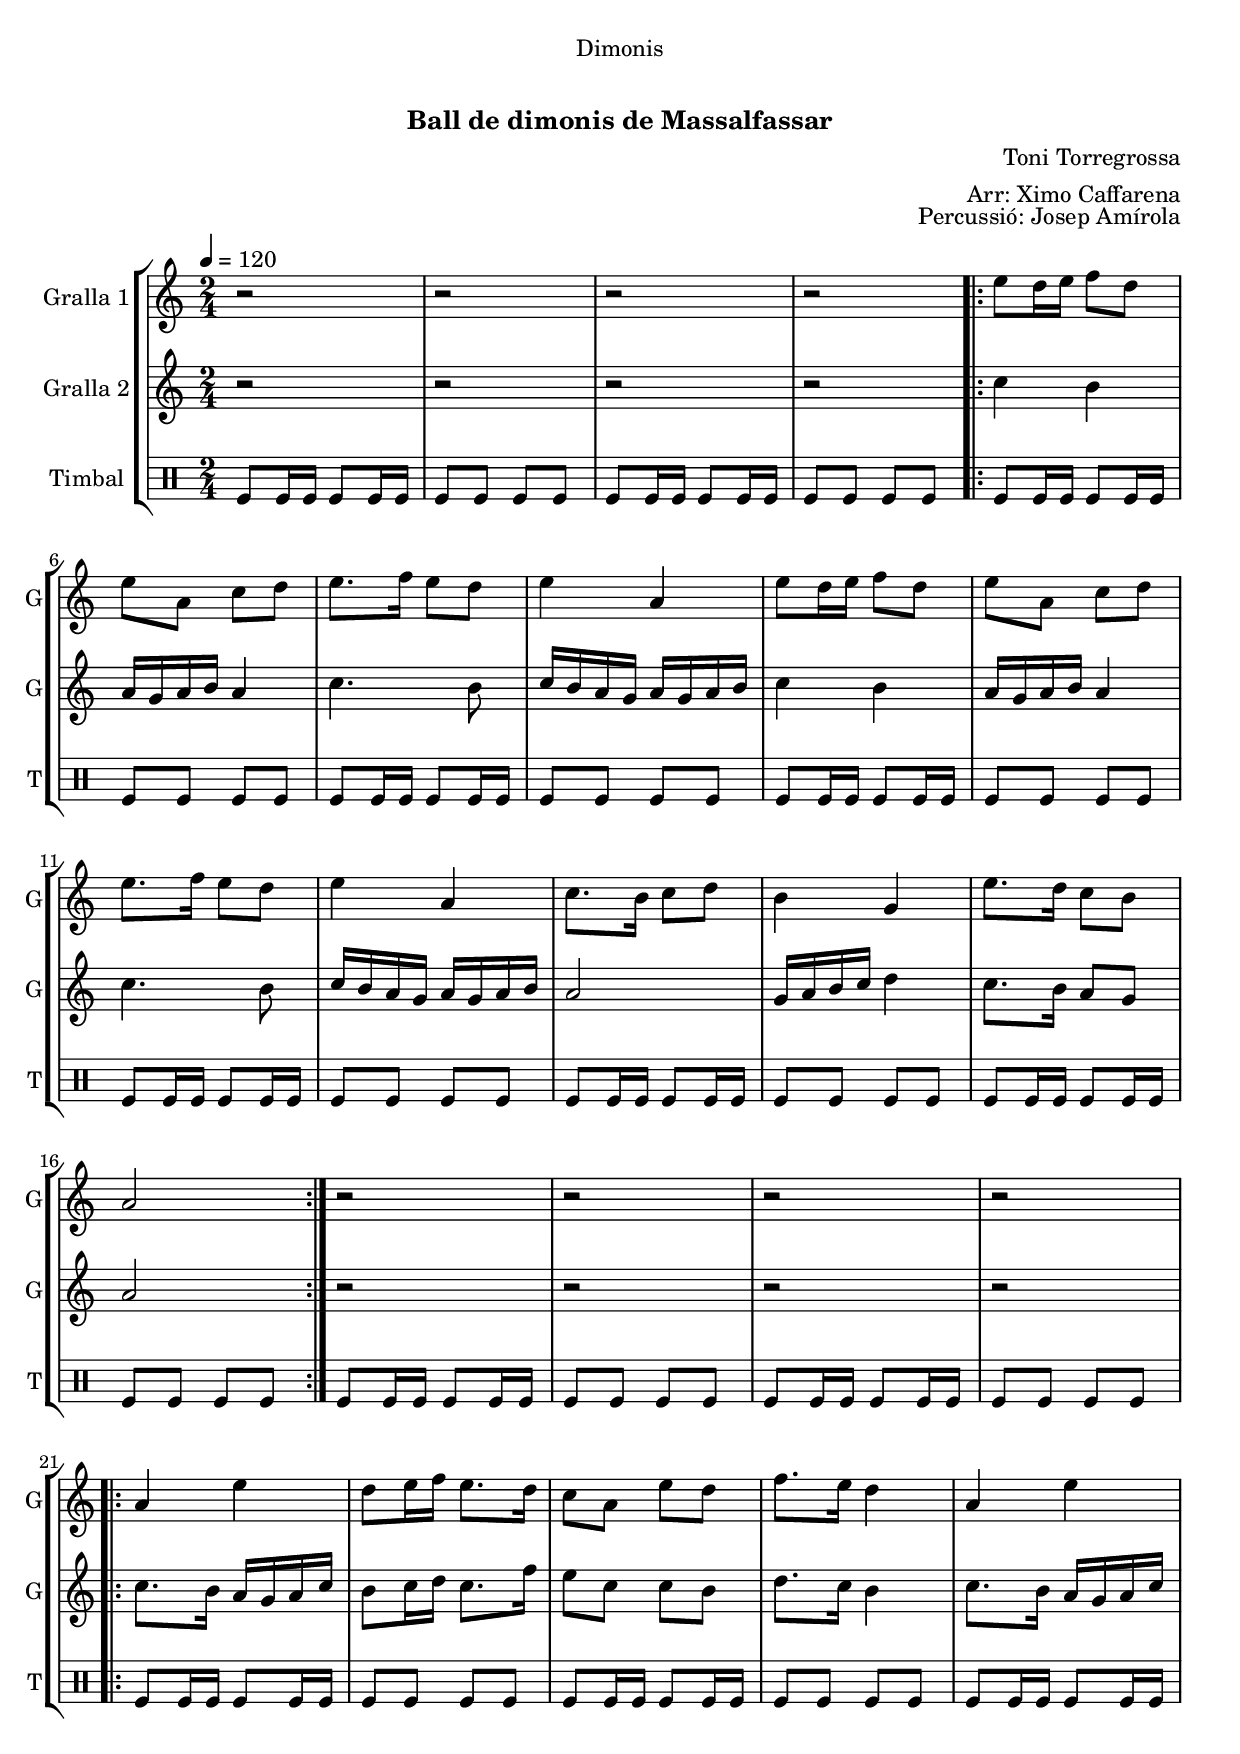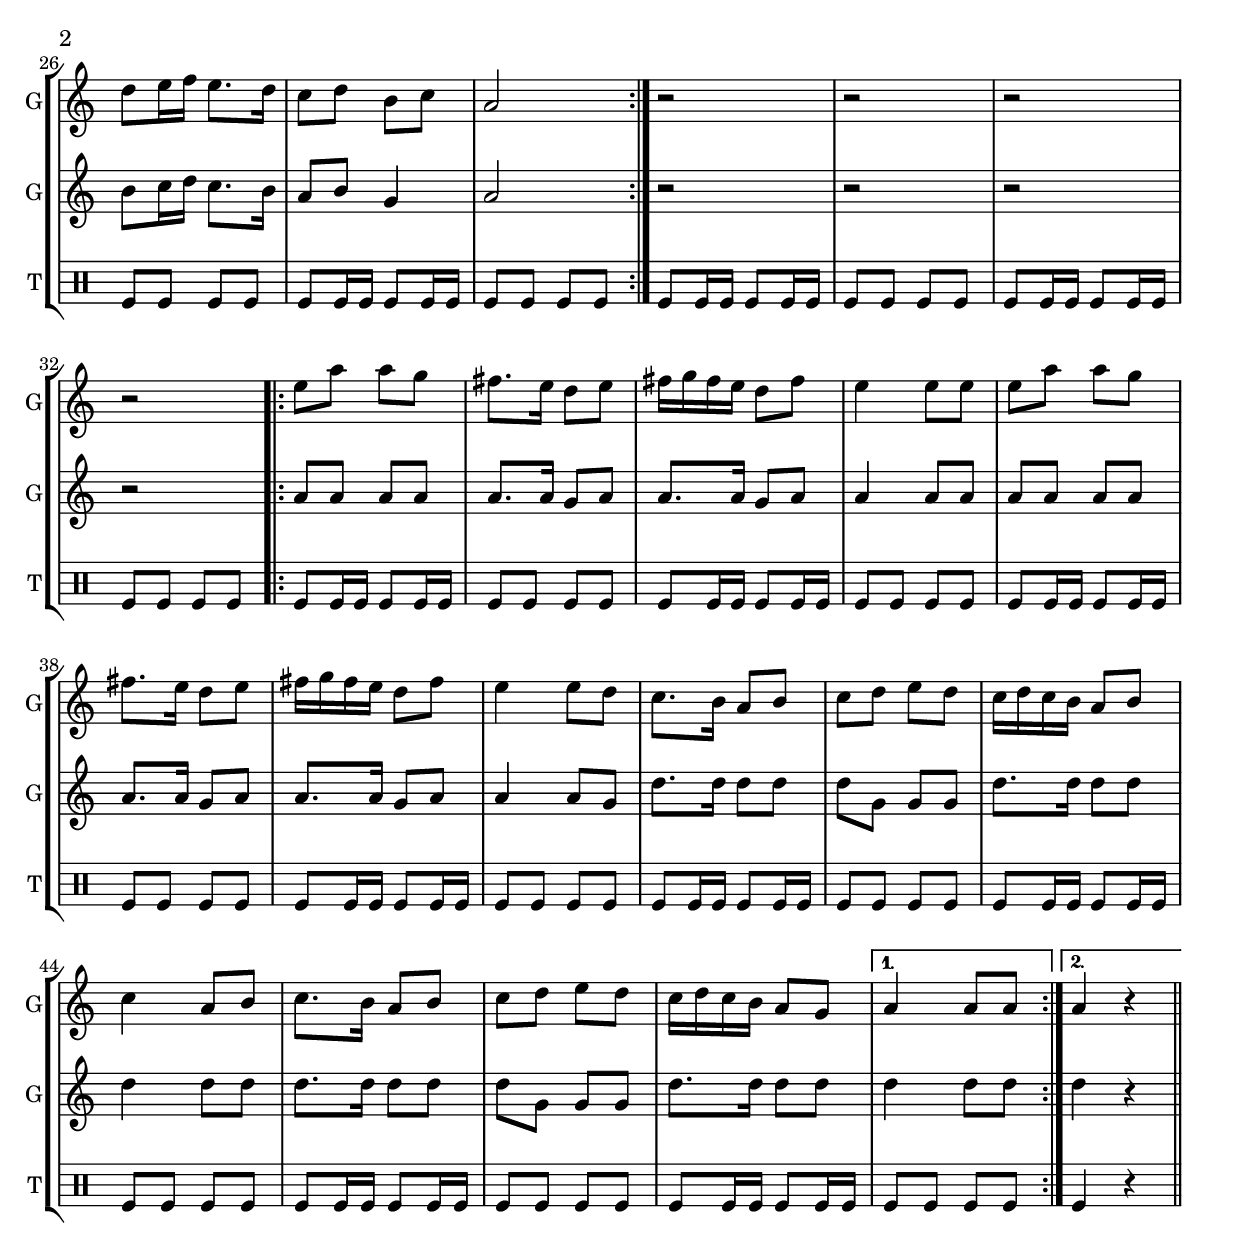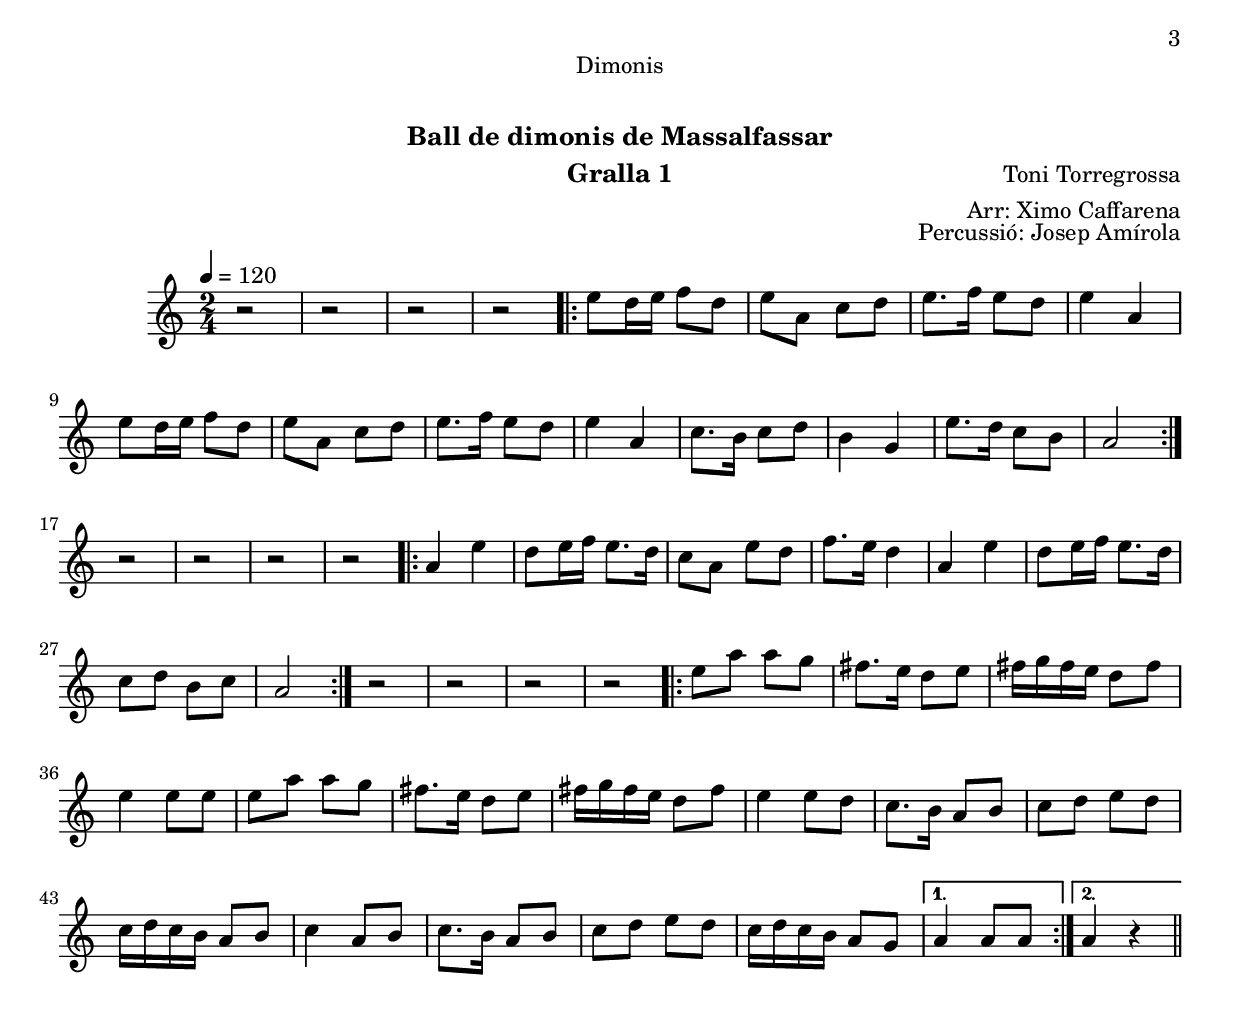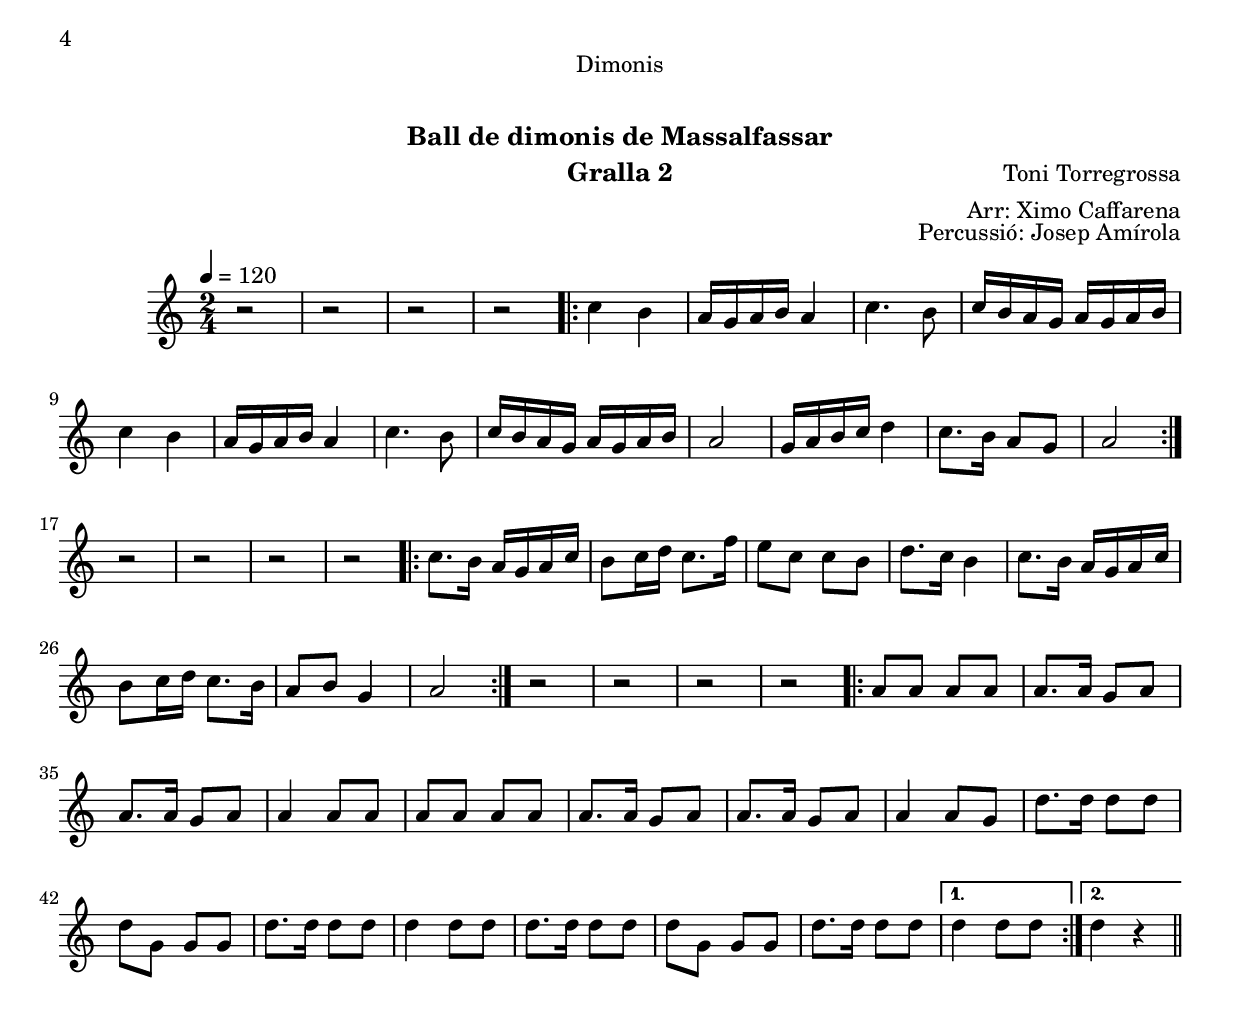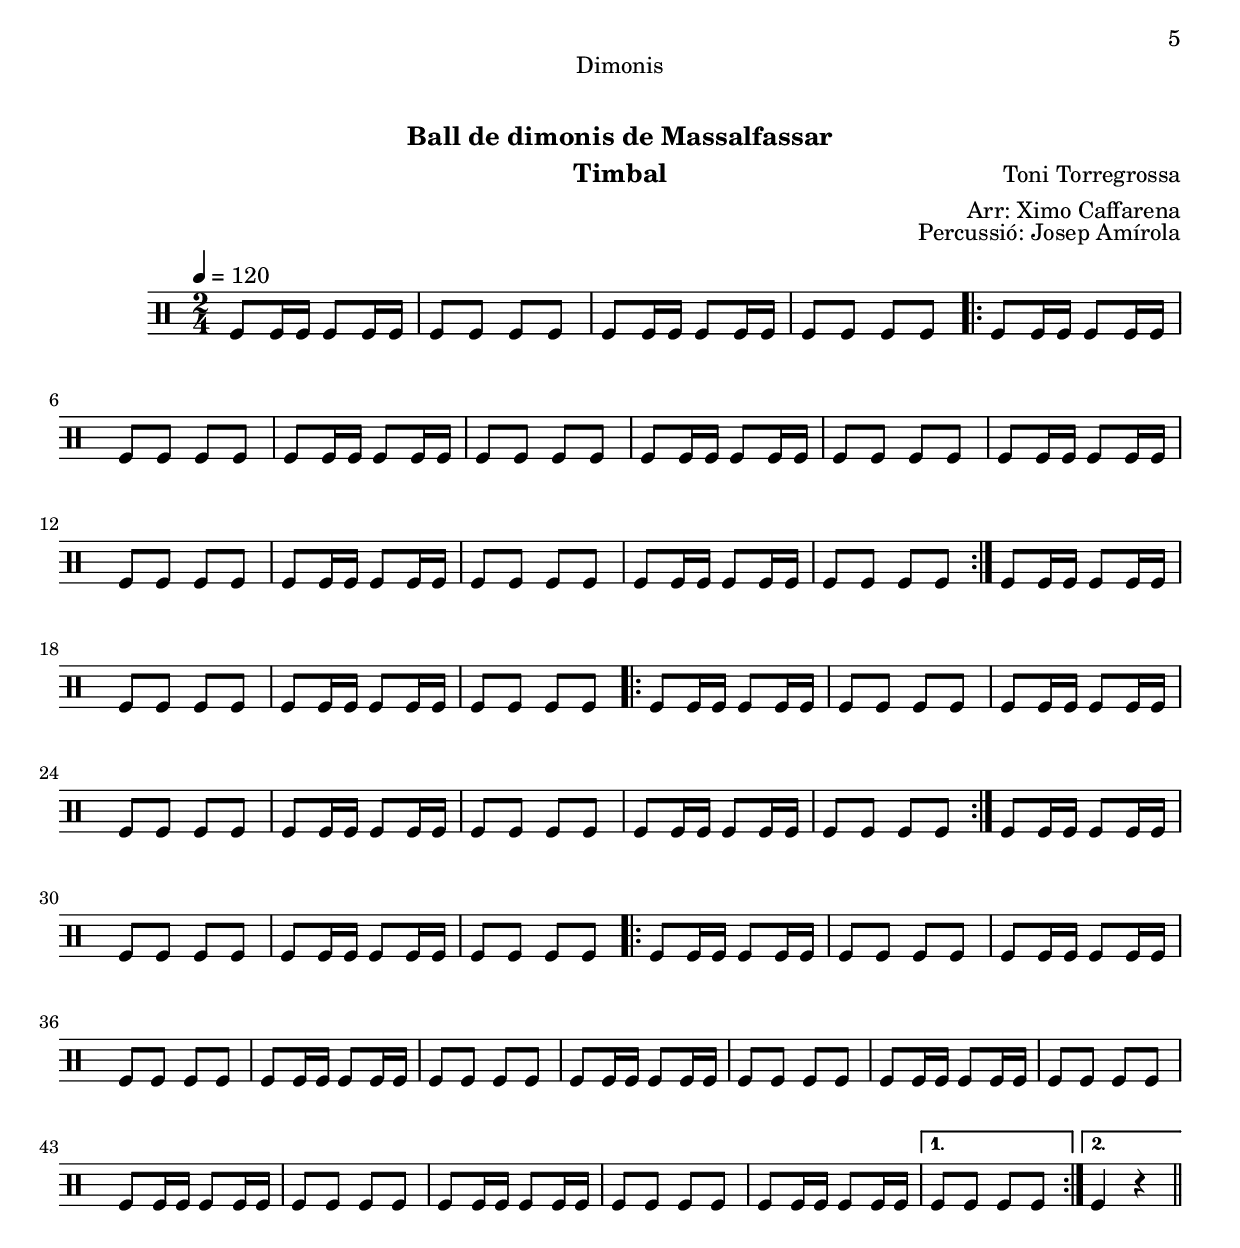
\version "2.16.0"

\header {
  dedication="Dimonis"
  title="             "
  subtitle="Ball de dimonis de Massalfassar"
  subsubtitle=""
  poet=""
  meter=""
  piece=""
  composer="Toni Torregrossa"
  arranger="Arr: Ximo Caffarena"
  opus="Percussió: Josep Amírola"
  instrument=" "
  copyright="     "
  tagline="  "
}

liniaroAa =
\relative e''
{
  \tempo 4=120
  \clef treble
  \key c \major
  \time 2/4
  r2  |
  r2  |
  r2  |
  r2  |
  %05
  \repeat volta 2 { e8 d16 e f8 d  |
  e8 a, c d  |
  e8. f16 e8 d  |
  e4 a,  |
  e'8 d16 e f8 d  |
  %10
  e8 a, c d  |
  e8. f16 e8 d  |
  e4 a,  |
  c8. b16 c8 d  |
  b4 g  |
  %15
  e'8. d16 c8 b  |
  a2  | }
  r2  |
  r2  |
  r2  |
  %20
  r2  |
  \repeat volta 2 { a4 e'  |
  d8 e16 f e8. d16  |
  c8 a e' d  |
  f8. e16 d4  |
  %25
  a4 e'  |
  d8 e16 f e8. d16  |
  c8 d b c  |
  a2  | }
  r2  |
  %30
  r2  |
  r2  |
  r2  |
  \repeat volta 2 { e'8 a a g  |
  fis8. e16 d8 e  |
  %35
  fis16 g fis e d8 fis  |
  e4 e8 e  |
  e8 a a g  |
  fis8. e16 d8 e  |
  fis16 g fis e d8 fis  |
  %40
  e4 e8 d  |
  c8. b16 a8 b  |
  c8 d e d  |
  c16 d c b a8 b  |
  c4 a8 b  |
  %45
  c8. b16 a8 b  |
  c8 d e d  |
  c16 d c b a8 g }
  \alternative { { a4 a8 a }
  { a4 r } } \bar "||"
}

liniaroAb =
\relative c''
{
  \tempo 4=120
  \clef treble
  \key c \major
  \time 2/4
  r2  |
  r2  |
  r2  |
  r2  |
  %05
  \repeat volta 2 { c4 b  |
  a16 g a b a4  |
  c4. b8  |
  c16 b a g a g a b  |
  c4 b  |
  %10
  a16 g a b a4  |
  c4. b8  |
  c16 b a g a g a b  |
  a2  |
  g16 a b c d4  |
  %15
  c8. b16 a8 g  |
  a2  | }
  r2  |
  r2  |
  r2  |
  %20
  r2  |
  \repeat volta 2 { c8. b16 a g a c  |
  b8 c16 d c8. f16  |
  e8 c c b  |
  d8. c16 b4  |
  %25
  c8. b16 a g a c  |
  b8 c16 d c8. b16  |
  a8 b g4  |
  a2  | }
  r2  |
  %30
  r2  |
  r2  |
  r2  |
  \repeat volta 2 { a8 a a a  |
  a8. a16 g8 a  |
  %35
  a8. a16 g8 a  |
  a4 a8 a  |
  a8 a a a  |
  a8. a16 g8 a  |
  a8. a16 g8 a  |
  %40
  a4 a8 g  |
  d'8. d16 d8 d  |
  d8 g, g g  |
  d'8. d16 d8 d  |
  d4 d8 d  |
  %45
  d8. d16 d8 d  |
  d8 g, g g  |
  d'8. d16 d8 d }
  \alternative { { d4 d8 d }
  { d4 r } } \bar "||"
}

liniaroAc =
\drummode
{
  \tempo 4=120
  \time 2/4
  tomfl8 tomfl16 tomfl tomfl8 tomfl16 tomfl  |
  tomfl8 tomfl tomfl tomfl  |
  tomfl8 tomfl16 tomfl tomfl8 tomfl16 tomfl  |
  tomfl8 tomfl tomfl tomfl  |
  %05
  \repeat volta 2 { tomfl8 tomfl16 tomfl tomfl8 tomfl16 tomfl  |
  tomfl8 tomfl tomfl tomfl  |
  tomfl8 tomfl16 tomfl tomfl8 tomfl16 tomfl  |
  tomfl8 tomfl tomfl tomfl  |
  tomfl8 tomfl16 tomfl tomfl8 tomfl16 tomfl  |
  %10
  tomfl8 tomfl tomfl tomfl  |
  tomfl8 tomfl16 tomfl tomfl8 tomfl16 tomfl  |
  tomfl8 tomfl tomfl tomfl  |
  tomfl8 tomfl16 tomfl tomfl8 tomfl16 tomfl  |
  tomfl8 tomfl tomfl tomfl  |
  %15
  tomfl8 tomfl16 tomfl tomfl8 tomfl16 tomfl  |
  tomfl8 tomfl tomfl tomfl  | }
  tomfl8 tomfl16 tomfl tomfl8 tomfl16 tomfl  |
  tomfl8 tomfl tomfl tomfl  |
  tomfl8 tomfl16 tomfl tomfl8 tomfl16 tomfl  |
  %20
  tomfl8 tomfl tomfl tomfl  |
  \repeat volta 2 { tomfl8 tomfl16 tomfl tomfl8 tomfl16 tomfl  |
  tomfl8 tomfl tomfl tomfl  |
  tomfl8 tomfl16 tomfl tomfl8 tomfl16 tomfl  |
  tomfl8 tomfl tomfl tomfl  |
  %25
  tomfl8 tomfl16 tomfl tomfl8 tomfl16 tomfl  |
  tomfl8 tomfl tomfl tomfl  |
  tomfl8 tomfl16 tomfl tomfl8 tomfl16 tomfl  |
  tomfl8 tomfl tomfl tomfl  | }
  tomfl8 tomfl16 tomfl tomfl8 tomfl16 tomfl  |
  %30
  tomfl8 tomfl tomfl tomfl  |
  tomfl8 tomfl16 tomfl tomfl8 tomfl16 tomfl  |
  tomfl8 tomfl tomfl tomfl  |
  \repeat volta 2 { tomfl8 tomfl16 tomfl tomfl8 tomfl16 tomfl  |
  tomfl8 tomfl tomfl tomfl  |
  %35
  tomfl8 tomfl16 tomfl tomfl8 tomfl16 tomfl  |
  tomfl8 tomfl tomfl tomfl  |
  tomfl8 tomfl16 tomfl tomfl8 tomfl16 tomfl  |
  tomfl8 tomfl tomfl tomfl  |
  tomfl8 tomfl16 tomfl tomfl8 tomfl16 tomfl  |
  %40
  tomfl8 tomfl tomfl tomfl  |
  tomfl8 tomfl16 tomfl tomfl8 tomfl16 tomfl  |
  tomfl8 tomfl tomfl tomfl  |
  tomfl8 tomfl16 tomfl tomfl8 tomfl16 tomfl  |
  tomfl8 tomfl tomfl tomfl  |
  %45
  tomfl8 tomfl16 tomfl tomfl8 tomfl16 tomfl  |
  tomfl8 tomfl tomfl tomfl  |
  tomfl8 tomfl16 tomfl tomfl8 tomfl16 tomfl }
  \alternative { { tomfl8 tomfl tomfl tomfl }
  { tomfl4 r } } \bar "||"
}

\bookpart {
  \score {
    \new StaffGroup {
      \override Score.RehearsalMark #'self-alignment-X = #LEFT
      <<
        \new Staff \with {instrumentName = #"Gralla 1" shortInstrumentName = #"G"} \liniaroAa
        \new Staff \with {instrumentName = #"Gralla 2" shortInstrumentName = #"G"} \liniaroAb
        \new DrumStaff \with {instrumentName = #"Timbal" shortInstrumentName = #"T"} \liniaroAc
      >>
    }
    \layout {}
  }\score { \unfoldRepeats
    \new StaffGroup {
      \override Score.RehearsalMark #'self-alignment-X = #LEFT
      <<
        \new Staff \with {instrumentName = #"Gralla 1" shortInstrumentName = #"G"} \liniaroAa
        \new Staff \with {instrumentName = #"Gralla 2" shortInstrumentName = #"G"} \liniaroAb
        \new DrumStaff \with {instrumentName = #"Timbal" shortInstrumentName = #"T"} \liniaroAc
      >>
    }
    \midi {}
  }
}

\bookpart {
  \header {instrument="Gralla 1"}
  \score {
    \new StaffGroup {
      \override Score.RehearsalMark #'self-alignment-X = #LEFT
      <<
        \new Staff \liniaroAa
      >>
    }
    \layout {}
  }\score { \unfoldRepeats
    \new StaffGroup {
      \override Score.RehearsalMark #'self-alignment-X = #LEFT
      <<
        \new Staff \liniaroAa
      >>
    }
    \midi {}
  }
}

\bookpart {
  \header {instrument="Gralla 2"}
  \score {
    \new StaffGroup {
      \override Score.RehearsalMark #'self-alignment-X = #LEFT
      <<
        \new Staff \liniaroAb
      >>
    }
    \layout {}
  }\score { \unfoldRepeats
    \new StaffGroup {
      \override Score.RehearsalMark #'self-alignment-X = #LEFT
      <<
        \new Staff \liniaroAb
      >>
    }
    \midi {}
  }
}

\bookpart {
  \header {instrument="Timbal"}
  \score {
    \new StaffGroup {
      \override Score.RehearsalMark #'self-alignment-X = #LEFT
      <<
        \new DrumStaff \liniaroAc
      >>
    }
    \layout {}
  }\score { \unfoldRepeats
    \new StaffGroup {
      \override Score.RehearsalMark #'self-alignment-X = #LEFT
      <<
        \new DrumStaff \liniaroAc
      >>
    }
    \midi {}
  }
}

